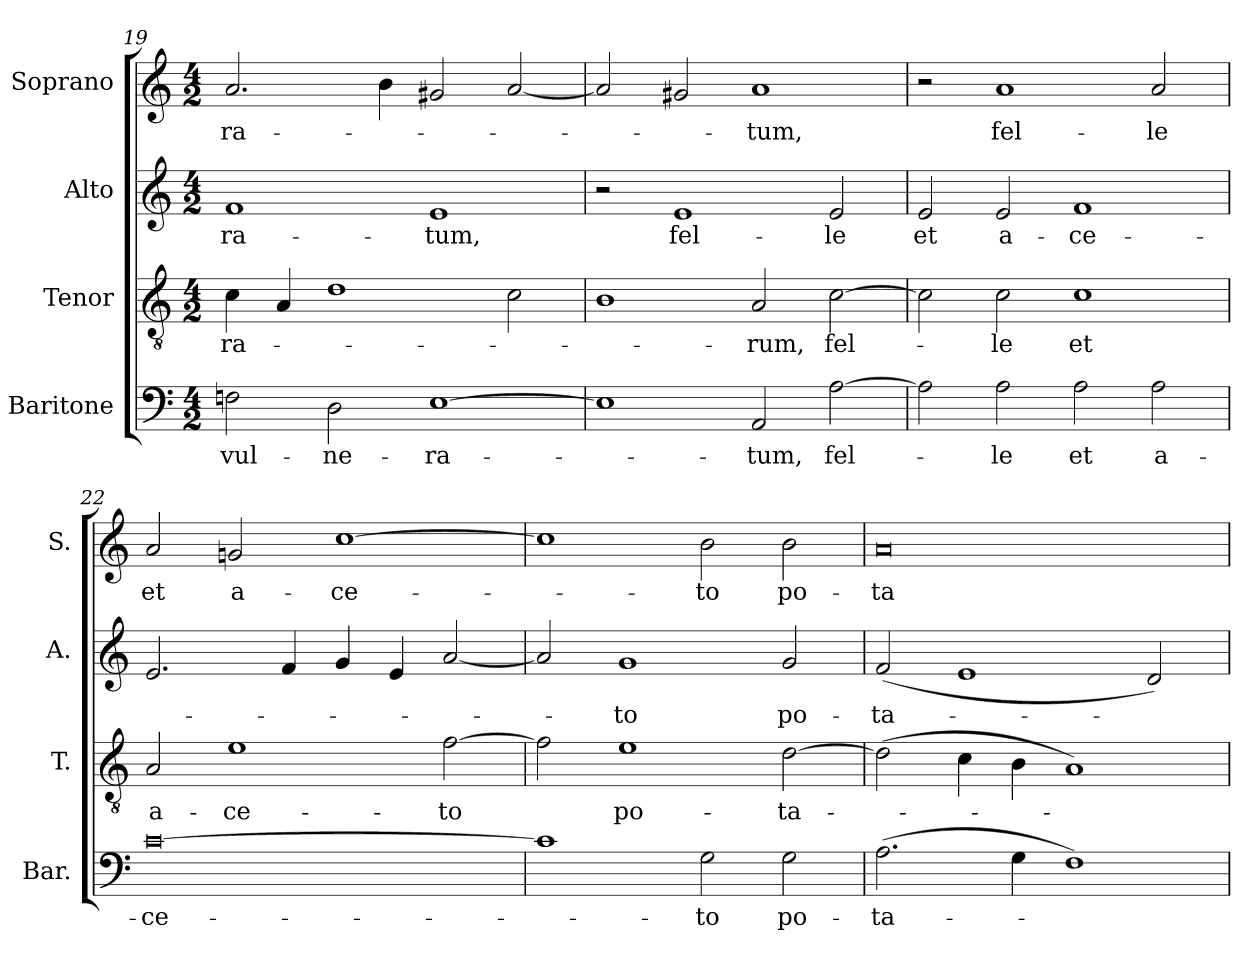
**kern	**text	**kern	**text	**kern	**text	**kern	**text
*part4	*part4	*part3	*part3	*part2	*part2	*part1	*part1
*staff4	*staff4	*staff3	*staff3	*staff2	*staff2	*staff1	*staff1
*I"Baritone	*	*I"Tenor	*	*I"Alto	*	*I"Soprano	*
*I'Bar.	*	*I'T.	*	*I'A.	*	*I'S.	*
*clefF4	*	*clefGv2	*	*clefG2	*	*clefG2	*
*	*	*ITrd7c12	*	*	*	*	*
*k[]	*	*k[]	*	*k[]	*	*k[]	*
*C:	*	*C:	*	*C:	*	*C:	*
*M4/2	*	*M4/2	*	*M4/2	*	*M4/2	*
=19	=19	=19	=19	=19	=19	=19	=19
!	!LO:LY:b:color=#000000	!	!	!	!	!	!
!	!	!	!LO:LY:b:color=#000000	!	!	!	!
!	!	!	!	!	!LO:LY:b:color=#000000	!	!
!	!	!	!	!	!	!	!LO:LY:b:color=#000000
2Fni\	vul-	4Ci\	-ra-	1fi	-ra-	2.ai/	-ra-
.	.	4AAi/	.	.	.	.	.
!	!LO:LY:b:color=#000000	!	!	!	!	!	!
2Di\	-ne-	1Di	.	.	.	.	.
.	.	.	.	.	.	4bi\	.
!	!LO:LY:b:color=#000000	!	!	!	!	!	!
!	!	!	!	!	!LO:LY:b:color=#000000	!	!
[1Ei	-ra-	.	.	1ei	-tum,	2g#Xi/	.
.	.	2Ci\	.	.	.	[2ai/	.
=20	=20	=20	=20	=20	=20	=20	=20
1Ei]	.	1BBi	.	2r	.	2ai/]	.
!	!	!	!	!	!LO:LY:b:color=#000000	!	!
.	.	.	.	1ei	fel-	2g#Xi/	.
!	!LO:LY:b:color=#000000	!	!	!	!	!	!
!	!	!	!LO:LY:b:color=#000000	!	!	!	!
!	!	!	!	!	!	!	!LO:LY:b:color=#000000
2AAi/	-tum,	2AAi/	-rum,	.	.	1ai	-tum,
!	!LO:LY:b:color=#000000	!	!	!	!	!	!
!	!	!	!LO:LY:b:color=#000000	!	!	!	!
!	!	!	!	!	!LO:LY:b:color=#000000	!	!
[2Ai\	fel-	[2Ci\	fel-	2ei/	-le	.	.
=21	=21	=21	=21	=21	=21	=21	=21
!	!	!	!	!	!LO:LY:b:color=#000000	!	!
2Ai\]	.	2Ci\]	.	2ei/	et	2r	.
!	!LO:LY:b:color=#000000	!	!	!	!	!	!
!	!	!	!LO:LY:b:color=#000000	!	!	!	!
!	!	!	!	!	!LO:LY:b:color=#000000	!	!
!	!	!	!	!	!	!	!LO:LY:b:color=#000000
2Ai\	-le	2Ci\	-le	2ei/	a-	1ai	fel-
!	!LO:LY:b:color=#000000	!	!	!	!	!	!
!	!	!	!LO:LY:b:color=#000000	!	!	!	!
!	!	!	!	!	!LO:LY:b:color=#000000	!	!
2Ai\	et	1Ci	et	1fi	-ce-	.	.
!	!LO:LY:b:color=#000000	!	!	!	!	!	!
!	!	!	!	!	!	!	!LO:LY:b:color=#000000
2Ai\	a-	.	.	.	.	2ai/	-le
=22	=22	=22	=22	=22	=22	=22	=22
!	!LO:LY:b:color=#000000	!	!	!	!	!	!
!	!	!	!LO:LY:b:color=#000000	!	!	!	!
!	!	!	!	!	!	!	!LO:LY:b:color=#000000
[0ci	-ce-	2AAi/	a-	2.ei/	.	2ai/	et
!	!	!	!LO:LY:b:color=#000000	!	!	!	!
!	!	!	!	!	!	!	!LO:LY:b:color=#000000
.	.	1Ei	-ce-	.	.	2gni/	a-
.	.	.	.	4fi/	.	.	.
!	!	!	!	!	!	!	!LO:LY:b:color=#000000
.	.	.	.	4gi/	.	[1cci	-ce-
.	.	.	.	4ei/	.	.	.
!	!	!	!LO:LY:b:color=#000000	!	!	!	!
.	.	[2Fi\	-to	[2ai/	.	.	.
=23	=23	=23	=23	=23	=23	=23	=23
1ci]	.	2Fi\]	.	2ai/]	.	1cci]	.
!	!	!	!LO:LY:b:color=#000000	!	!	!	!
!	!	!	!	!	!LO:LY:b:color=#000000	!	!
.	.	1Ei	po-	1gi	-to	.	.
!	!LO:LY:b:color=#000000	!	!	!	!	!	!
!	!	!	!	!	!	!	!LO:LY:b:color=#000000
2Gi\	-to	.	.	.	.	2bi\	-to
!	!LO:LY:b:color=#000000	!	!	!	!	!	!
!	!	!	!LO:LY:b:color=#000000	!	!	!	!
!	!	!	!	!	!LO:LY:b:color=#000000	!	!
!	!	!	!	!	!	!	!LO:LY:b:color=#000000
2Gi\	po-	[2Di\	-ta-	2gi/	po-	2bi\	po-
=24	=24	=24	=24	=24	=24	=24	=24
!	!LO:LY:b:color=#000000	!	!	!	!	!	!
!	!	!	!	!	!LO:LY:b:color=#000000	!	!
!	!	!	!	!	!	!	!LO:LY:b:color=#000000
(2.Ai\	-ta-	(2Di\]	.	(2fi/	-ta-	0ai	-ta-
.	.	4Ci\	.	1ei	.	.	.
4Gi\	.	4BBi\	.	.	.	.	.
1Fi)	.	1AAi)	.	.	.	.	.
.	.	.	.	2di/)	.	.	.
=	=	=	=	=	=	=	=
*-	*-	*-	*-	*-	*-	*-	*-
